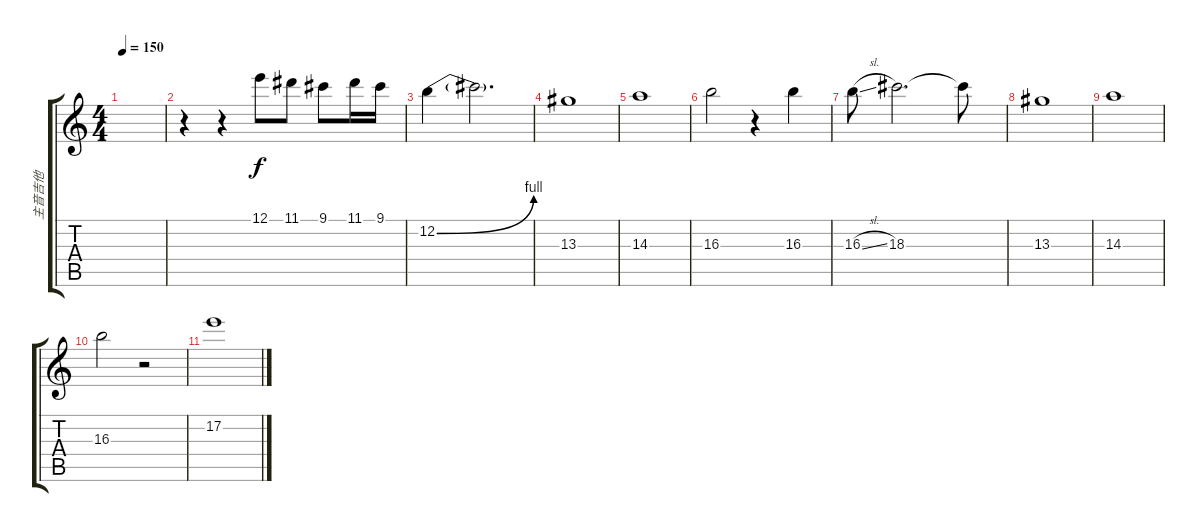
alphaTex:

\track ("主音吉他" "主音吉他") {instrument overdrivenguitar}
\staff {score tabs}
\tuning (E4 B3 G3 D3 A2 E2) {hide}
\ts (4 4)
\tempo 150
\clef g2
\ks c
|
r.4 r.4 12.1.8 11.1.8 9.1.8 11.1.16 9.1.16 |
12.2{be (bend 0 0 60 4)}.4 12.2{t}.2{d} |
13.3.1 |
14.3.1 |
16.3.2 r.4 16.3.4 |
16.3{sl}.8 18.3.2{d} 18.3{t}.8 |
13.3.1 |
14.3.1 |
16.3.2 r.2 |
17.2.1
